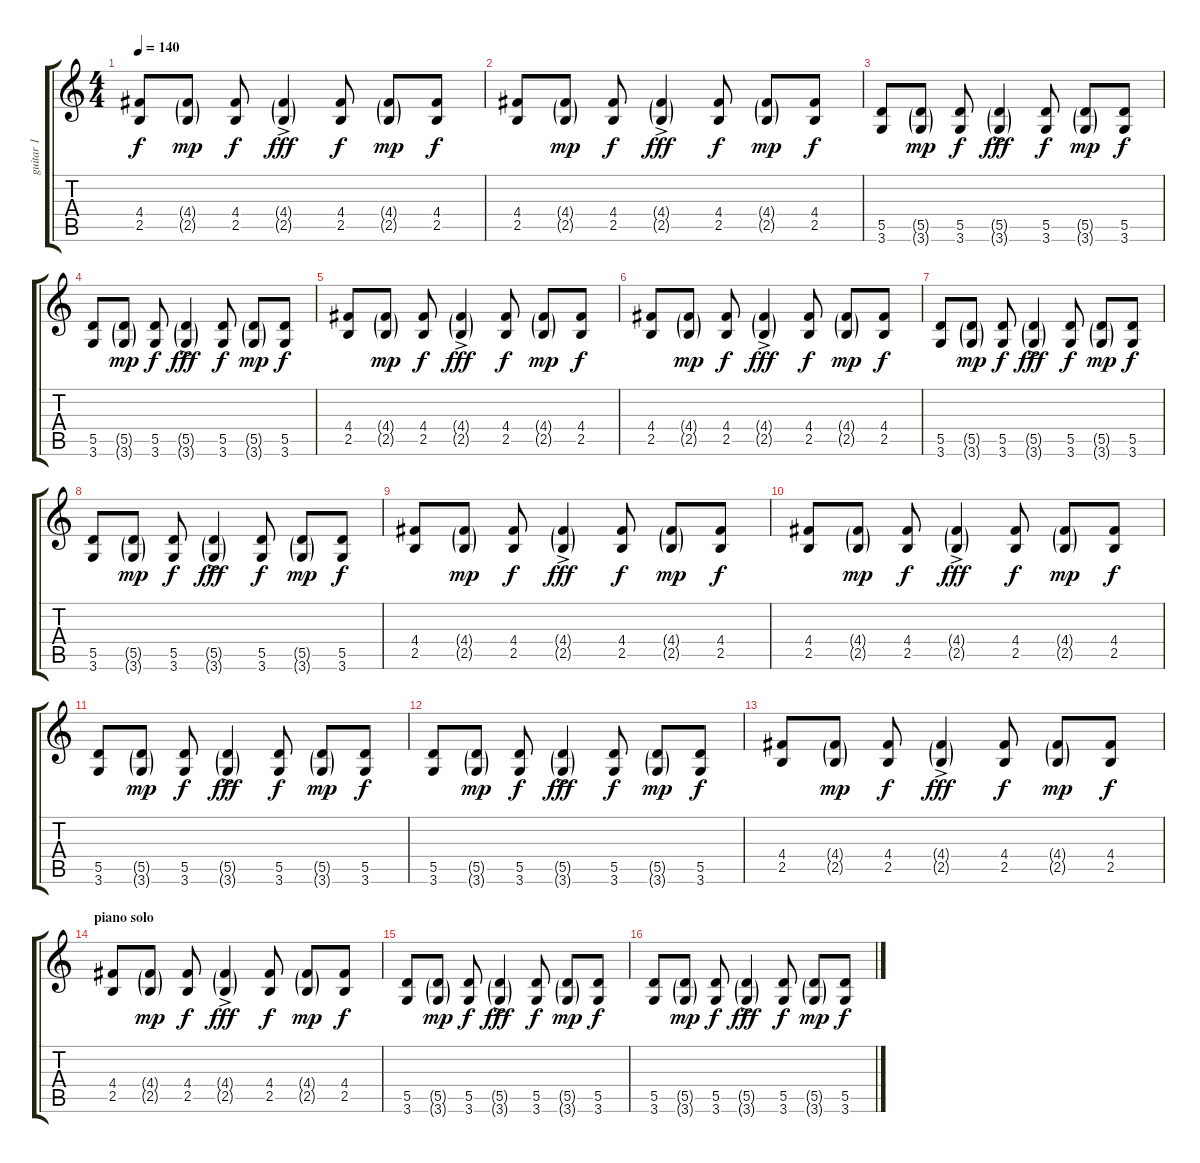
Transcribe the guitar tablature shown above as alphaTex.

\track ("guitar 1" "guitar 1") {instrument electricguitarmuted}
\staff {score tabs}
\tuning (E4 B3 G3 D3 A2 E2) {hide}
\ts (4 4)
\tempo 140
\clef g2
\ks c
(4.4 2.5).8{dy f} (4.4{g} 2.5{g}).8{dy mp} (4.4 2.5).8{dy f} (4.4{g} 2.5{g ac}).4{dy fff} (4.4 2.5).8{dy f} (4.4{g} 2.5{g}).8{dy mp} (4.4 2.5).8{dy f} |
(4.4 2.5).8 (4.4{g} 2.5{g}).8{dy mp} (4.4 2.5).8{dy f} (4.4{g} 2.5{g ac}).4{dy fff} (4.4 2.5).8{dy f} (4.4{g} 2.5{g}).8{dy mp} (4.4 2.5).8{dy f} |
(5.5 3.6).8 (5.5{g} 3.6{g}).8{dy mp} (5.5 3.6).8{dy f} (5.5{g} 3.6{g ac}).4{dy fff} (5.5 3.6).8{dy f} (5.5{g} 3.6{g}).8{dy mp} (5.5 3.6).8{dy f} |
(5.5 3.6).8 (5.5{g} 3.6{g}).8{dy mp} (5.5 3.6).8{dy f} (5.5{g} 3.6{g ac}).4{dy fff} (5.5 3.6).8{dy f} (5.5{g} 3.6{g}).8{dy mp} (5.5 3.6).8{dy f} |
(4.4 2.5).8 (4.4{g} 2.5{g}).8{dy mp} (4.4 2.5).8{dy f} (4.4{g} 2.5{g ac}).4{dy fff} (4.4 2.5).8{dy f} (4.4{g} 2.5{g}).8{dy mp} (4.4 2.5).8{dy f} |
(4.4 2.5).8 (4.4{g} 2.5{g}).8{dy mp} (4.4 2.5).8{dy f} (4.4{g} 2.5{g ac}).4{dy fff} (4.4 2.5).8{dy f} (4.4{g} 2.5{g}).8{dy mp} (4.4 2.5).8{dy f} |
(5.5 3.6).8 (5.5{g} 3.6{g}).8{dy mp} (5.5 3.6).8{dy f} (5.5{g} 3.6{g ac}).4{dy fff} (5.5 3.6).8{dy f} (5.5{g} 3.6{g}).8{dy mp} (5.5 3.6).8{dy f} |
(5.5 3.6).8 (5.5{g} 3.6{g}).8{dy mp} (5.5 3.6).8{dy f} (5.5{g} 3.6{g ac}).4{dy fff} (5.5 3.6).8{dy f} (5.5{g} 3.6{g}).8{dy mp} (5.5 3.6).8{dy f} |
(4.4 2.5).8 (4.4{g} 2.5{g}).8{dy mp} (4.4 2.5).8{dy f} (4.4{g} 2.5{g ac}).4{dy fff} (4.4 2.5).8{dy f} (4.4{g} 2.5{g}).8{dy mp} (4.4 2.5).8{dy f} |
(4.4 2.5).8 (4.4{g} 2.5{g}).8{dy mp} (4.4 2.5).8{dy f} (4.4{g} 2.5{g ac}).4{dy fff} (4.4 2.5).8{dy f} (4.4{g} 2.5{g}).8{dy mp} (4.4 2.5).8{dy f} |
(5.5 3.6).8 (5.5{g} 3.6{g}).8{dy mp} (5.5 3.6).8{dy f} (5.5{g} 3.6{g ac}).4{dy fff} (5.5 3.6).8{dy f} (5.5{g} 3.6{g}).8{dy mp} (5.5 3.6).8{dy f} |
(5.5 3.6).8 (5.5{g} 3.6{g}).8{dy mp} (5.5 3.6).8{dy f} (5.5{g} 3.6{g ac}).4{dy fff} (5.5 3.6).8{dy f} (5.5{g} 3.6{g}).8{dy mp} (5.5 3.6).8{dy f} |
(4.4 2.5).8 (4.4{g} 2.5{g}).8{dy mp} (4.4 2.5).8{dy f} (4.4{g} 2.5{g ac}).4{dy fff} (4.4 2.5).8{dy f} (4.4{g} 2.5{g}).8{dy mp} (4.4 2.5).8{dy f} |
\section ("" "piano solo")
(4.4 2.5).8 (4.4{g} 2.5{g}).8{dy mp} (4.4 2.5).8{dy f} (4.4{g} 2.5{g ac}).4{dy fff} (4.4 2.5).8{dy f} (4.4{g} 2.5{g}).8{dy mp} (4.4 2.5).8{dy f} |
(5.5 3.6).8 (5.5{g} 3.6{g}).8{dy mp} (5.5 3.6).8{dy f} (5.5{g} 3.6{g ac}).4{dy fff} (5.5 3.6).8{dy f} (5.5{g} 3.6{g}).8{dy mp} (5.5 3.6).8{dy f} |
(5.5 3.6).8 (5.5{g} 3.6{g}).8{dy mp} (5.5 3.6).8{dy f} (5.5{g} 3.6{g ac}).4{dy fff} (5.5 3.6).8{dy f} (5.5{g} 3.6{g}).8{dy mp} (5.5 3.6).8{dy f}
